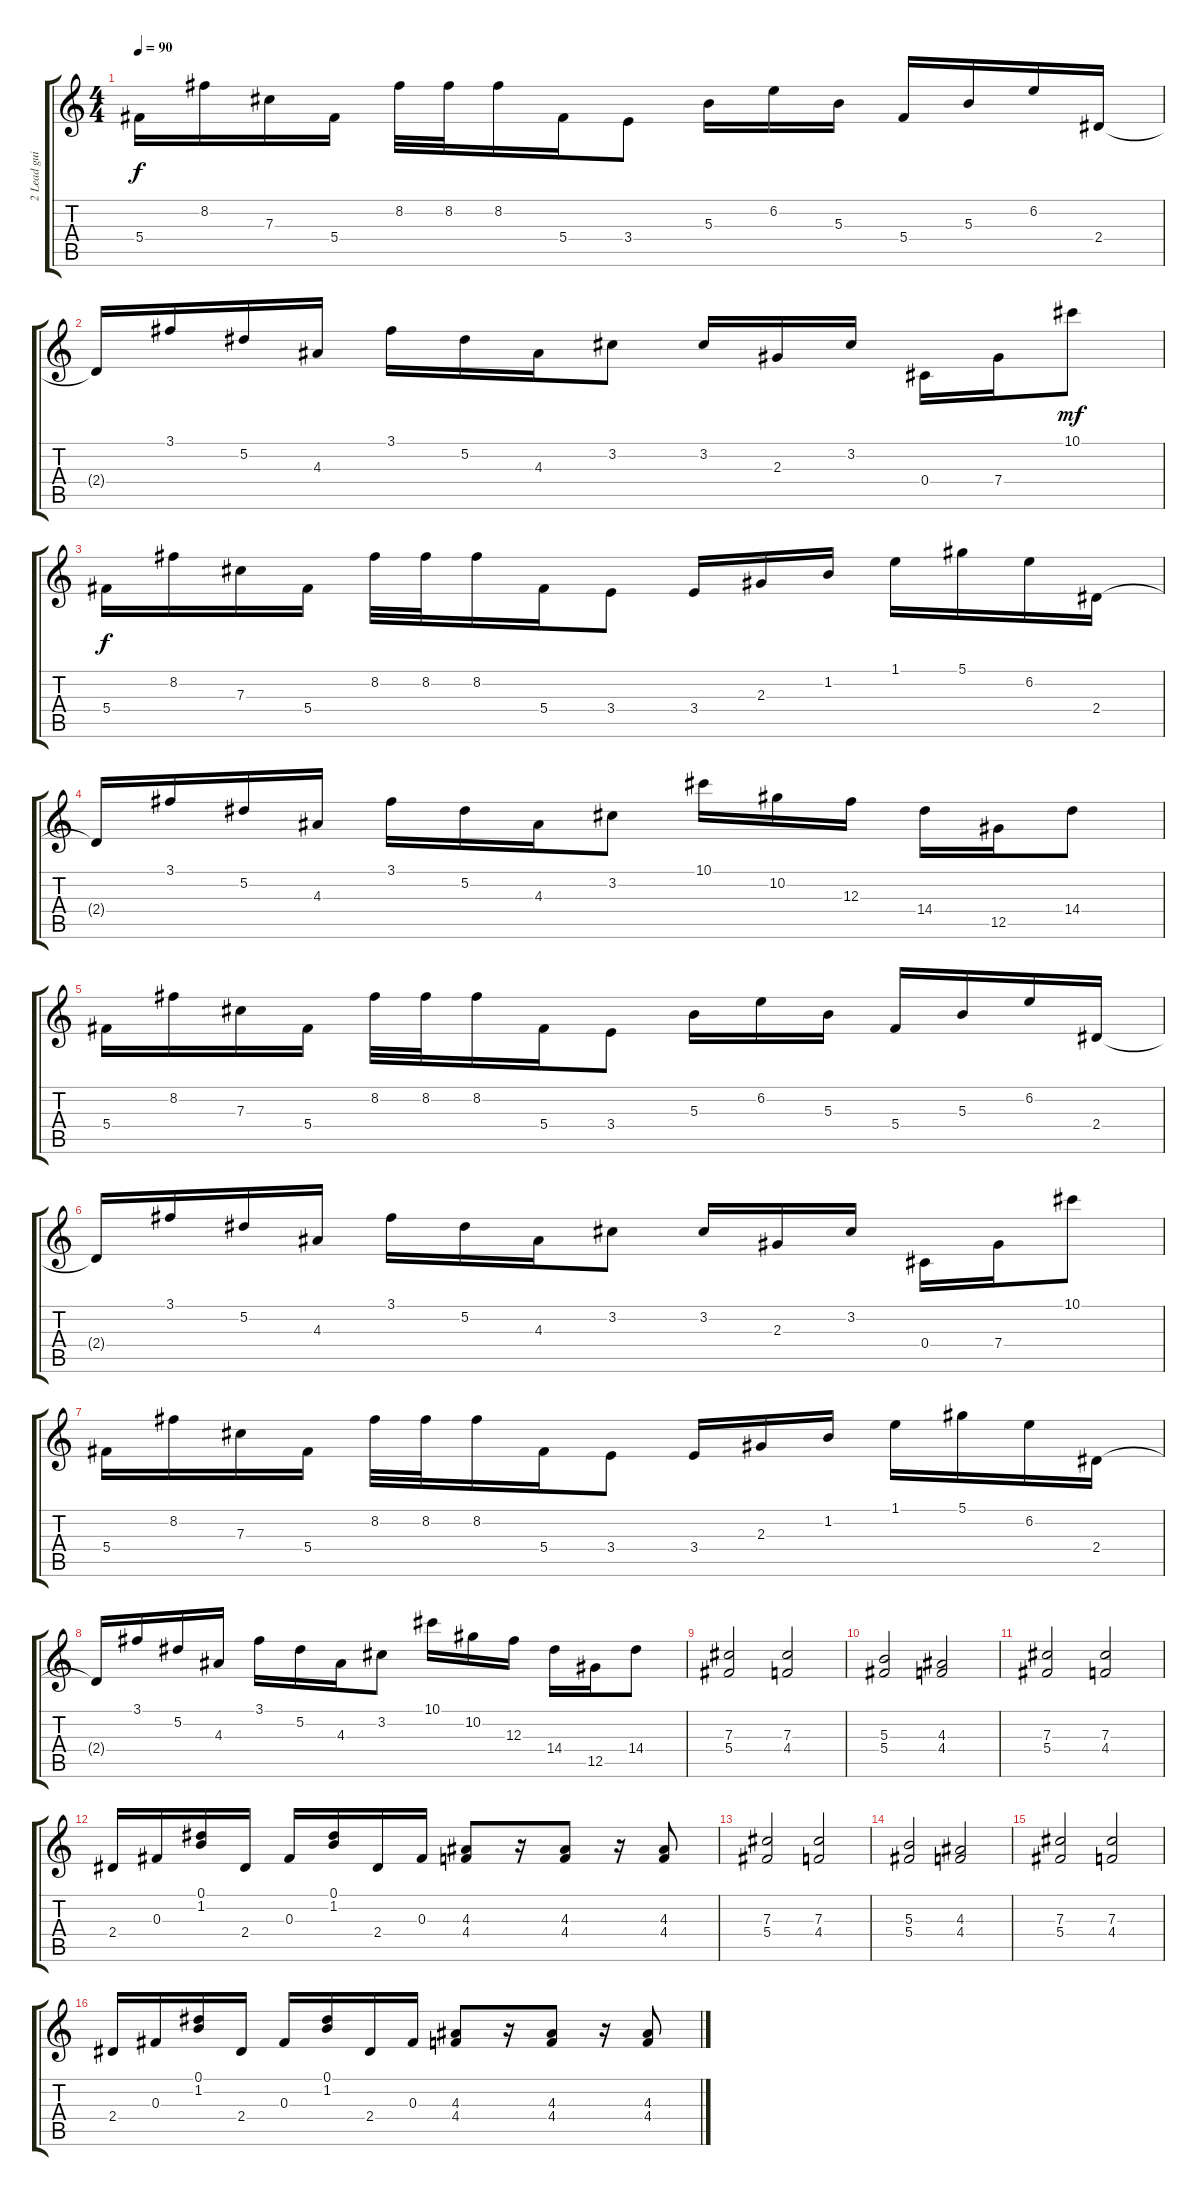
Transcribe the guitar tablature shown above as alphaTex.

\track ("2 Lead guitar" "2 Lead gui") {instrument overdrivenguitar}
\staff {score tabs}
\tuning (Eb4 Bb3 Gb3 Db3 Ab2 Eb2) {hide}
\ts (4 4)
\tempo 90
\clef g2
\ks c
5.4.16{dy f instrument overdrivenguitar} 8.2.16 7.3.16 5.4.16 8.2.32 8.2.32 8.2.16 5.4.16 3.4.8 5.3.16 6.2.16 5.3.16 5.4.16 5.3.16 6.2.16 2.4.16 |
2.4{t}.16 3.1.16 5.2.16 4.3.16 3.1.16 5.2.16 4.3.16 3.2.8 3.2.16 2.3.16 3.2.16 0.4.16 7.4.16 10.1.8{dy mf} |
5.4.16{dy f} 8.2.16 7.3.16 5.4.16 8.2.32 8.2.32 8.2.16 5.4.16 3.4.8 3.4.16 2.3.16 1.2.16 1.1.16 5.1.16 6.2.16 2.4.16 |
2.4{t}.16 3.1.16 5.2.16 4.3.16 3.1.16 5.2.16 4.3.16 3.2.8 10.1.16 10.2.16 12.3.16 14.4.16 12.5.16 14.4.8 |
5.4.16 8.2.16 7.3.16 5.4.16 8.2.32 8.2.32 8.2.16 5.4.16 3.4.8 5.3.16 6.2.16 5.3.16 5.4.16 5.3.16 6.2.16 2.4.16 |
2.4{t}.16 3.1.16 5.2.16 4.3.16 3.1.16 5.2.16 4.3.16 3.2.8 3.2.16 2.3.16 3.2.16 0.4.16 7.4.16 10.1.8 |
5.4.16 8.2.16 7.3.16 5.4.16 8.2.32 8.2.32 8.2.16 5.4.16 3.4.8 3.4.16 2.3.16 1.2.16 1.1.16 5.1.16 6.2.16 2.4.16 |
2.4{t}.16 3.1.16 5.2.16 4.3.16 3.1.16 5.2.16 4.3.16 3.2.8 10.1.16 10.2.16 12.3.16 14.4.16 12.5.16 14.4.8 |
(7.3 5.4).2 (7.3 4.4).2 |
(5.3 5.4).2 (4.3 4.4).2 |
(7.3 5.4).2 (7.3 4.4).2 |
2.4.16 0.3.16 (0.1 1.2).16 2.4.16 0.3.16 (0.1 1.2).16 2.4.16 0.3.16 (4.3 4.4).8 r.16 (4.3 4.4).8 r.16 (4.3 4.4).8 |
(7.3 5.4).2 (7.3 4.4).2 |
(5.3 5.4).2 (4.3 4.4).2 |
(7.3 5.4).2 (7.3 4.4).2 |
2.4.16 0.3.16 (0.1 1.2).16 2.4.16 0.3.16 (0.1 1.2).16 2.4.16 0.3.16 (4.3 4.4).8 r.16 (4.3 4.4).8 r.16 (4.3 4.4).8
